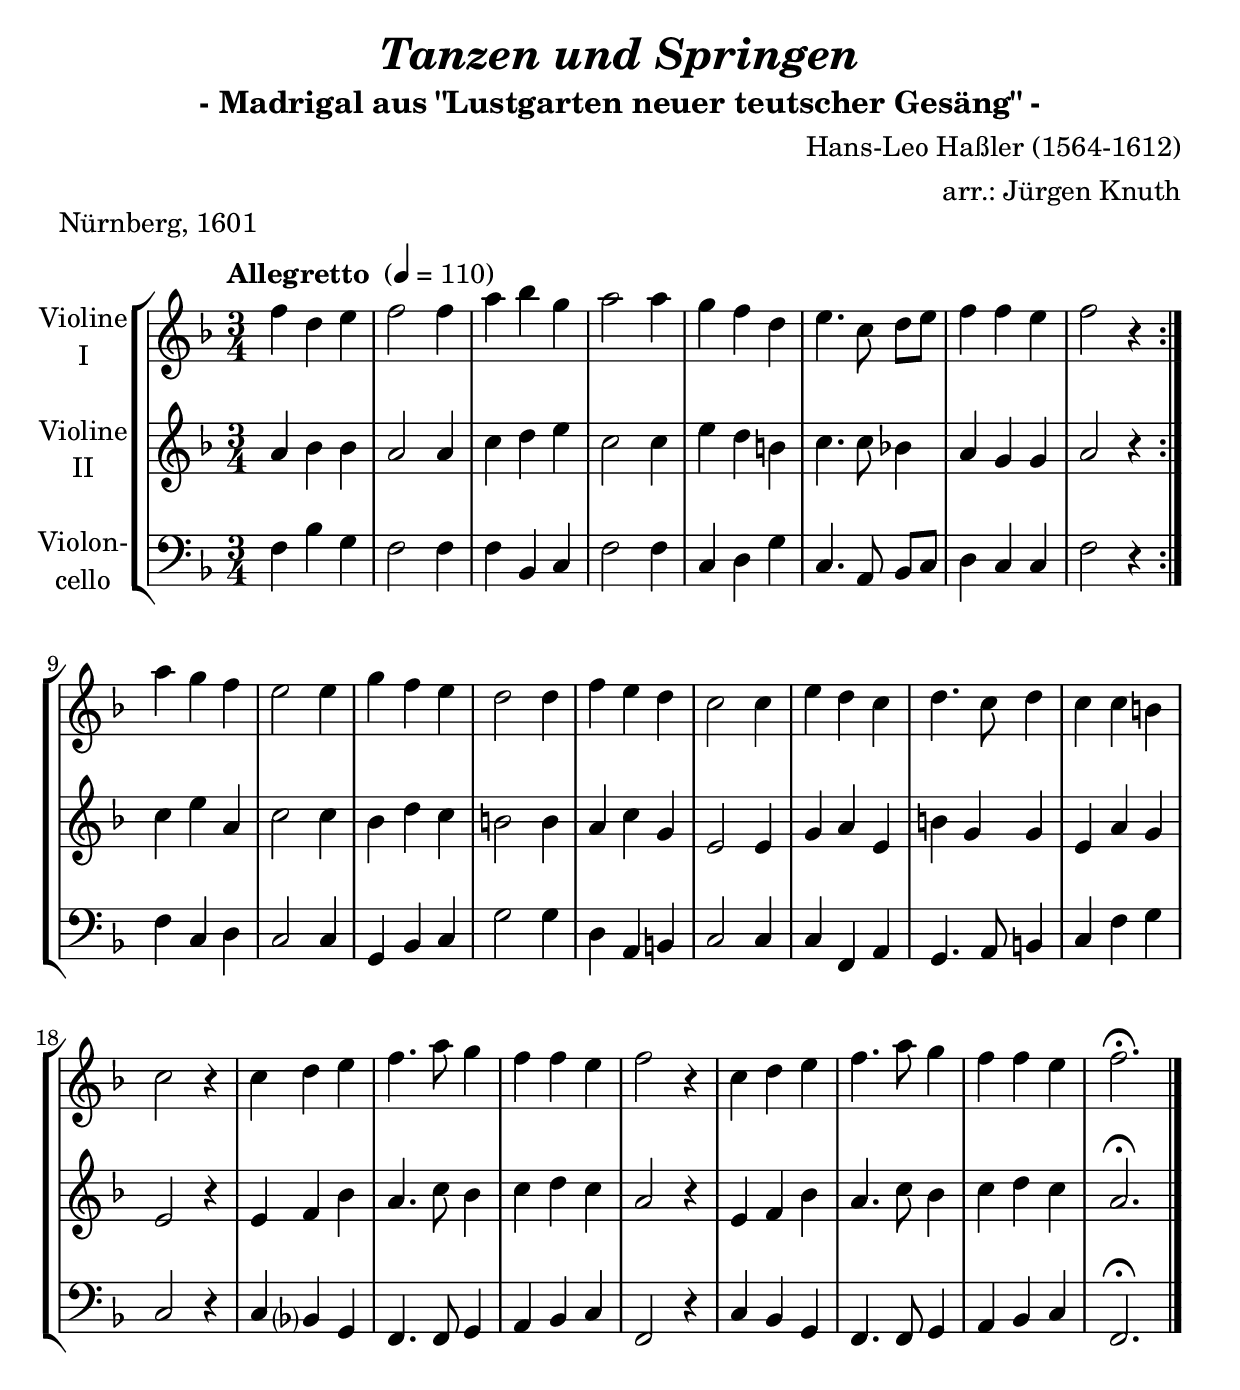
\version "2.18.2"
\include "deutsch.ly"
  
#(set-global-staff-size 24)

\header {
  title     = \markup \bold \italic "Tanzen und Springen"
  subtitle  = "- Madrigal aus \"Lustgarten neuer teutscher Gesäng\" -"
  composer  = "Hans-Leo Haßler (1564-1612)"
  arranger  = "arr.: Jürgen Knuth"
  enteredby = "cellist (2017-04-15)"
  piece     = "Nürnberg, 1601"
}

voiceconsts = {
  \key f \major
  \clef "treble"
  \time 3/4
  \numericTimeSignature
  \compressFullBarRests
  % Set default beaming for all staves
  \set Timing.beamExceptions = #'()
  \set Timing.baseMoment     = #(ly:make-moment 1 4)
  \set Timing.beatStructure  = #'(1 1 1)
  \tempo "Allegretto " 4=110
}

mifl = "flute"
mist = "string ensemble 1"
%minstr = "accordion"
miba = "bassoon"
%milo = "drawbar organ"
milo = "harpsichord"

va = \relative c'' {
  \voiceconsts

  \repeat volta 2 {
    f4 d e
    f2 f4
    a b g
    a2 a4
    g f d
    e4. c8 d e

    f4 f e
    f2 r4
  }
  a g f
  e2 e4
  g f e
  d2 d4

  f e d
  c2 c4
  e d c
  d4. c8 d4
  c c h
  c2 r4
  c d e

  f4. a8 g4
  f f e
  f2 r4
  c d e
  f4. a8 g4
  f f e
  f2.\fermata
}

vb = \relative c'' {
  \voiceconsts

  \repeat volta 2 {
    a4 b b
    a2 a4
    c d e
    c2 c4
    e d h
    c4. c8 b!4

    a g g
    a2 r4
  }
  c e a,
  c2 c4
  b d c
  h2 h4

  a c g
  e2 e4
  g a e
  h' g g
  e a g
  e2 r4
  e f b

  a4. c8 b4
  c d c
  a2 r4
  e f b
  a4. c8 b4
  c d c
  a2.\fermata \bar "|."
}

vc = \relative c {
  \voiceconsts
  \clef "bass"
  
  \repeat volta 2 {
    f4 b g
    f2 f4
    f b, c
    f2 f4
    c d g
    c,4. a8 b c

    d4 c c
    f2 r4
  }
  f c d
  c2 c4
  g b c
  g'2 g4

  d a h
  c2 c4
  c f, a
  g4. a8 h4
  c f g
  c,2 r4
  c b? g

  f4. f8 g4
  a b c
  f,2 r4
  c' b g
  f4. f8 g4
  a b c
  f,2.\fermata
}


music = \new StaffGroup <<
      \new Staff {
	\set Staff.midiInstrument = \mist
	\set Staff.instrumentName = \markup \center-column { "Violine" "I" }
	\transpose f f { \va }
      }

      \new Staff {
	\set Staff.midiInstrument = \mist
	\set Staff.instrumentName = \markup \center-column { "Violine" "II" }
	\transpose f f { \vb }
      }

      \new Staff {
	\set Staff.midiInstrument = \mist
	\set Staff.instrumentName = \markup \center-column { "Violon-" "cello" }
	\transpose f f { \vc }
      }
>>

\book {
  \score {
    \music
    \layout {}
  }

  \score {
    \unfoldRepeats \music

    \midi {
      \context {
        \Score
      }
    }
  }
}
